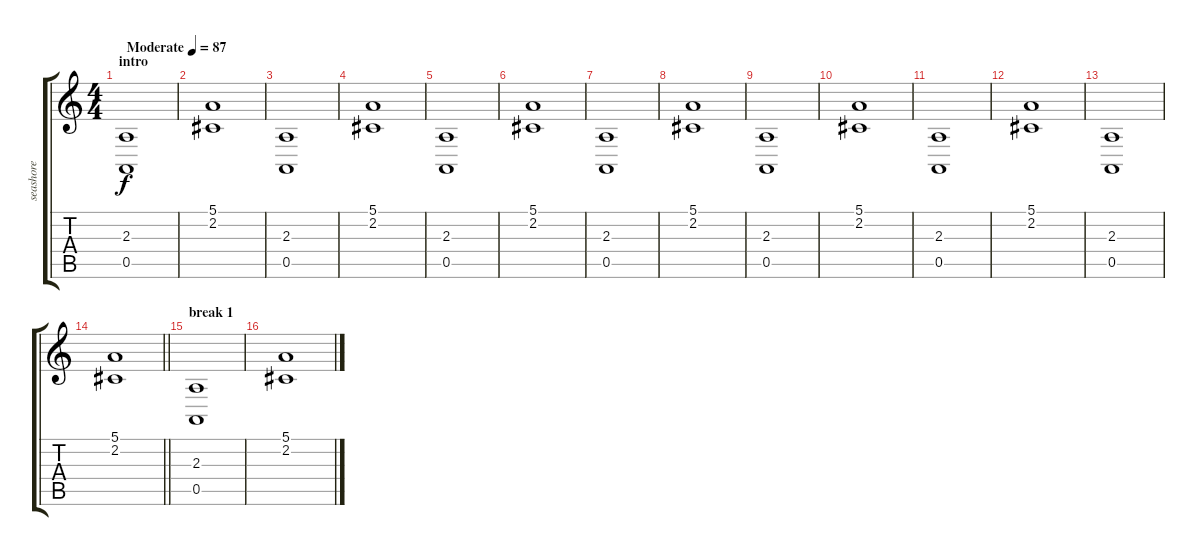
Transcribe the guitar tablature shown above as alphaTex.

\track ("seashore" "seashore") {instrument seashore}
\staff {score tabs}
\tuning (E4 B3 G3 D3 A2 E2) {hide}
\ts (4 4)
\section ("" "intro")
\tempo (87 "Moderate")
\clef g2
\ks c
(2.3 0.5).1{dy f instrument seashore} |
(5.1 2.2).1 |
(2.3 0.5).1 |
(5.1 2.2).1 |
(2.3 0.5).1 |
(5.1 2.2).1 |
(2.3 0.5).1 |
(5.1 2.2).1 |
(2.3 0.5).1 |
(5.1 2.2).1 |
(2.3 0.5).1 |
(5.1 2.2).1 |
(2.3 0.5).1 |
\barLineRight lightlight
(5.1 2.2).1 |
\section ("" "break 1")
(2.3 0.5).1 |
(5.1 2.2).1
